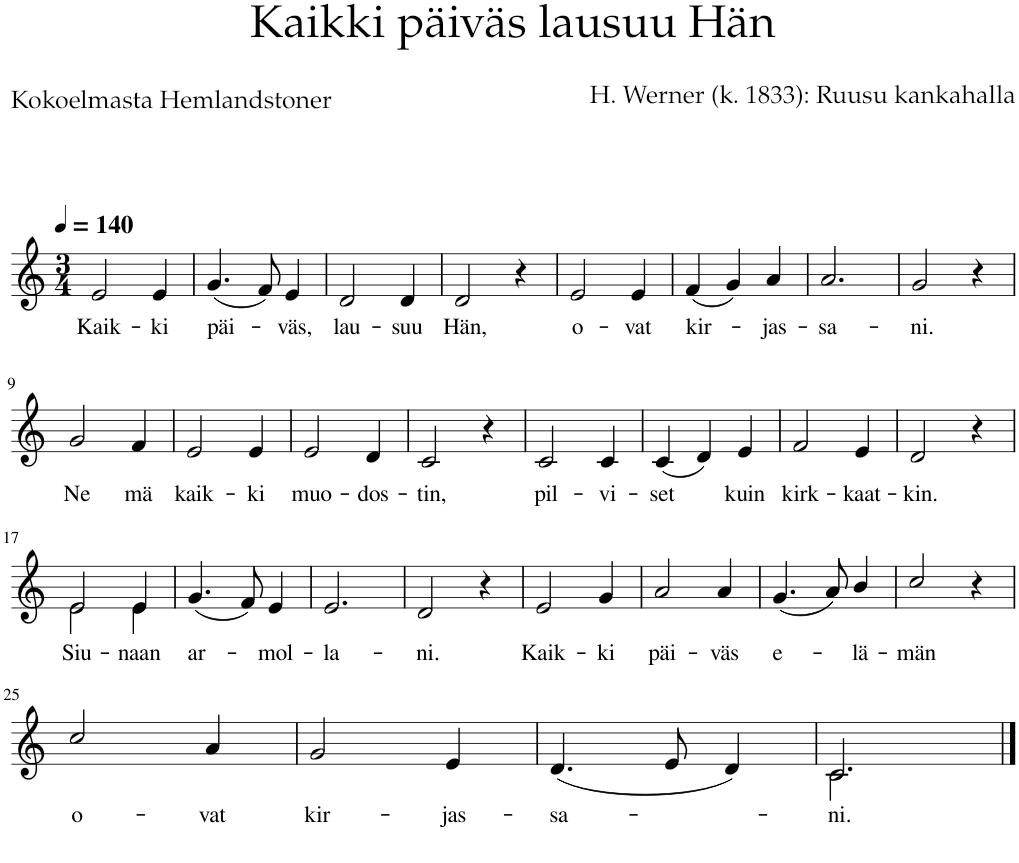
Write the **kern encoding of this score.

**kern	**text
*part1	*part1
*staff1	*staff1
*I"Staff	*
*clefG2	*
*k[]	*
*M3/4	*
*MM140	*
=1	=1
!	!LO:LY:b
2e/	Kaik-
!	!LO:LY:b
4e/	-ki
=2	=2
!	!LO:LY:b
(4.g/	päi-
8f/)	.
!	!LO:LY:b
4e/	-väs,
=3	=3
!	!LO:LY:b
2d/	lau-
!	!LO:LY:b
4d/	-suu
=4	=4
!	!LO:LY:b
2d/	Hän,
4r	.
=5	=5
!	!LO:LY:b
2e/	o-
!	!LO:LY:b
4e/	-vat
=6	=6
!	!LO:LY:b
(4f/	kir-
4g/)	.
!	!LO:LY:b
4a/	-jas-
=7	=7
!	!LO:LY:b
2.a/	-sa-
=8	=8
!	!LO:LY:b
2g/	-ni.
4r	.
!!LO:LB:g=z
=9	=9
!	!LO:LY:b
2g/	Ne
!	!LO:LY:b
4f/	mä
=10	=10
!	!LO:LY:b
2e/	kaik-
!	!LO:LY:b
4e/	-ki
=11	=11
!	!LO:LY:b
2e/	muo-
!	!LO:LY:b
4d/	-dos-
=12	=12
!	!LO:LY:b
2c/	-tin,
4r	.
=13	=13
!	!LO:LY:b
2c/	pil-
!	!LO:LY:b
4c/	-vi-
=14	=14
!	!LO:LY:b
(4c/	-set
4d/)	.
!	!LO:LY:b
4e/	kuin
=15	=15
!	!LO:LY:b
2f/	kirk-
!	!LO:LY:b
4e/	-kaat-
=16	=16
!	!LO:LY:b
2d/	-kin.
4r	.
!!LO:LB:g=z
=17	=17
!	!LO:LY:b
*^	*
2e/	2e\	Siu-
!	!	!LO:LY:b
4e/	4e\	-naan
=18	=18	=18
!	!	!LO:LY:b
*v	*v	*
(4.g/	ar-
8f/)	.
!	!LO:LY:b
4e/	-mol-
=19	=19
!	!LO:LY:b
2.e/	-la-
=20	=20
!	!LO:LY:b
2d/	-ni.
4r	.
=21	=21
!	!LO:LY:b
2e/	Kaik-
!	!LO:LY:b
4g/	-ki
=22	=22
!	!LO:LY:b
2a/	päi-
!	!LO:LY:b
4a/	-väs
=23	=23
!	!LO:LY:b
(4.g/	e-
8a/)	.
!	!LO:LY:b
4b/	-lä-
=24	=24
!	!LO:LY:b
2cc/	-män
4r	.
!!LO:LB:g=z
=25	=25
!	!LO:LY:b
2cc/	o-
!	!LO:LY:b
4a/	-vat
=26	=26
!	!LO:LY:b
2g/	kir-
!	!LO:LY:b
4e/	-jas-
=27	=27
!	!LO:LY:b
(4.d/	-sa-
8e/	.
4d/)	.
=28	=28
!	!LO:LY:b
*^	*
2.c/	2.c\	-ni.
*v	*v	*
==	==
*-	*-
